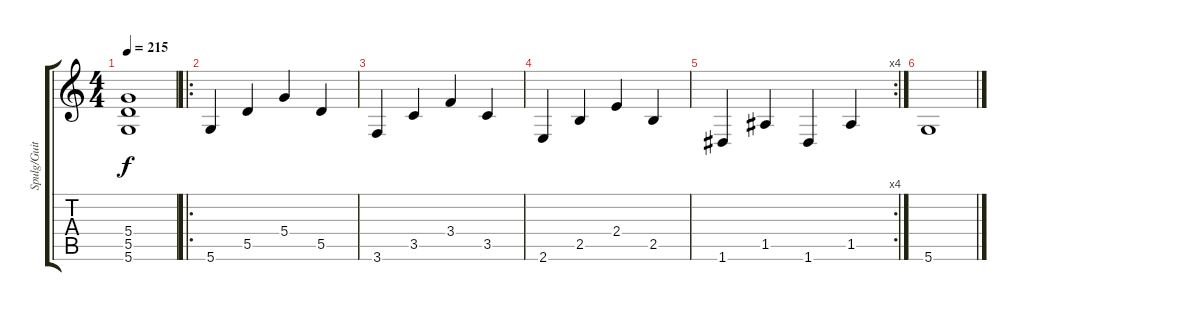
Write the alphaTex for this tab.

\track ("Spulg/Guitar" "Spulg/Guit") {instrument electricguitarclean}
\staff {score tabs}
\tuning (E4 B3 G3 D3 A2 D2) {hide}
\ts (4 4)
\tempo 215
\clef g2
\ks c
(5.4{t} 5.5{t} 5.6{t}).1{dy f} |
\ro
5.6.4{volume 15 instrument distortionguitar} 5.5.4 5.4.4 5.5.4 |
3.6.4 3.5.4 3.4.4 3.5.4 |
2.6.4 2.5.4 2.4.4 2.5.4 |
\rc 4
1.6.4 1.5.4 1.6.4 1.5.4 |
5.6.1
